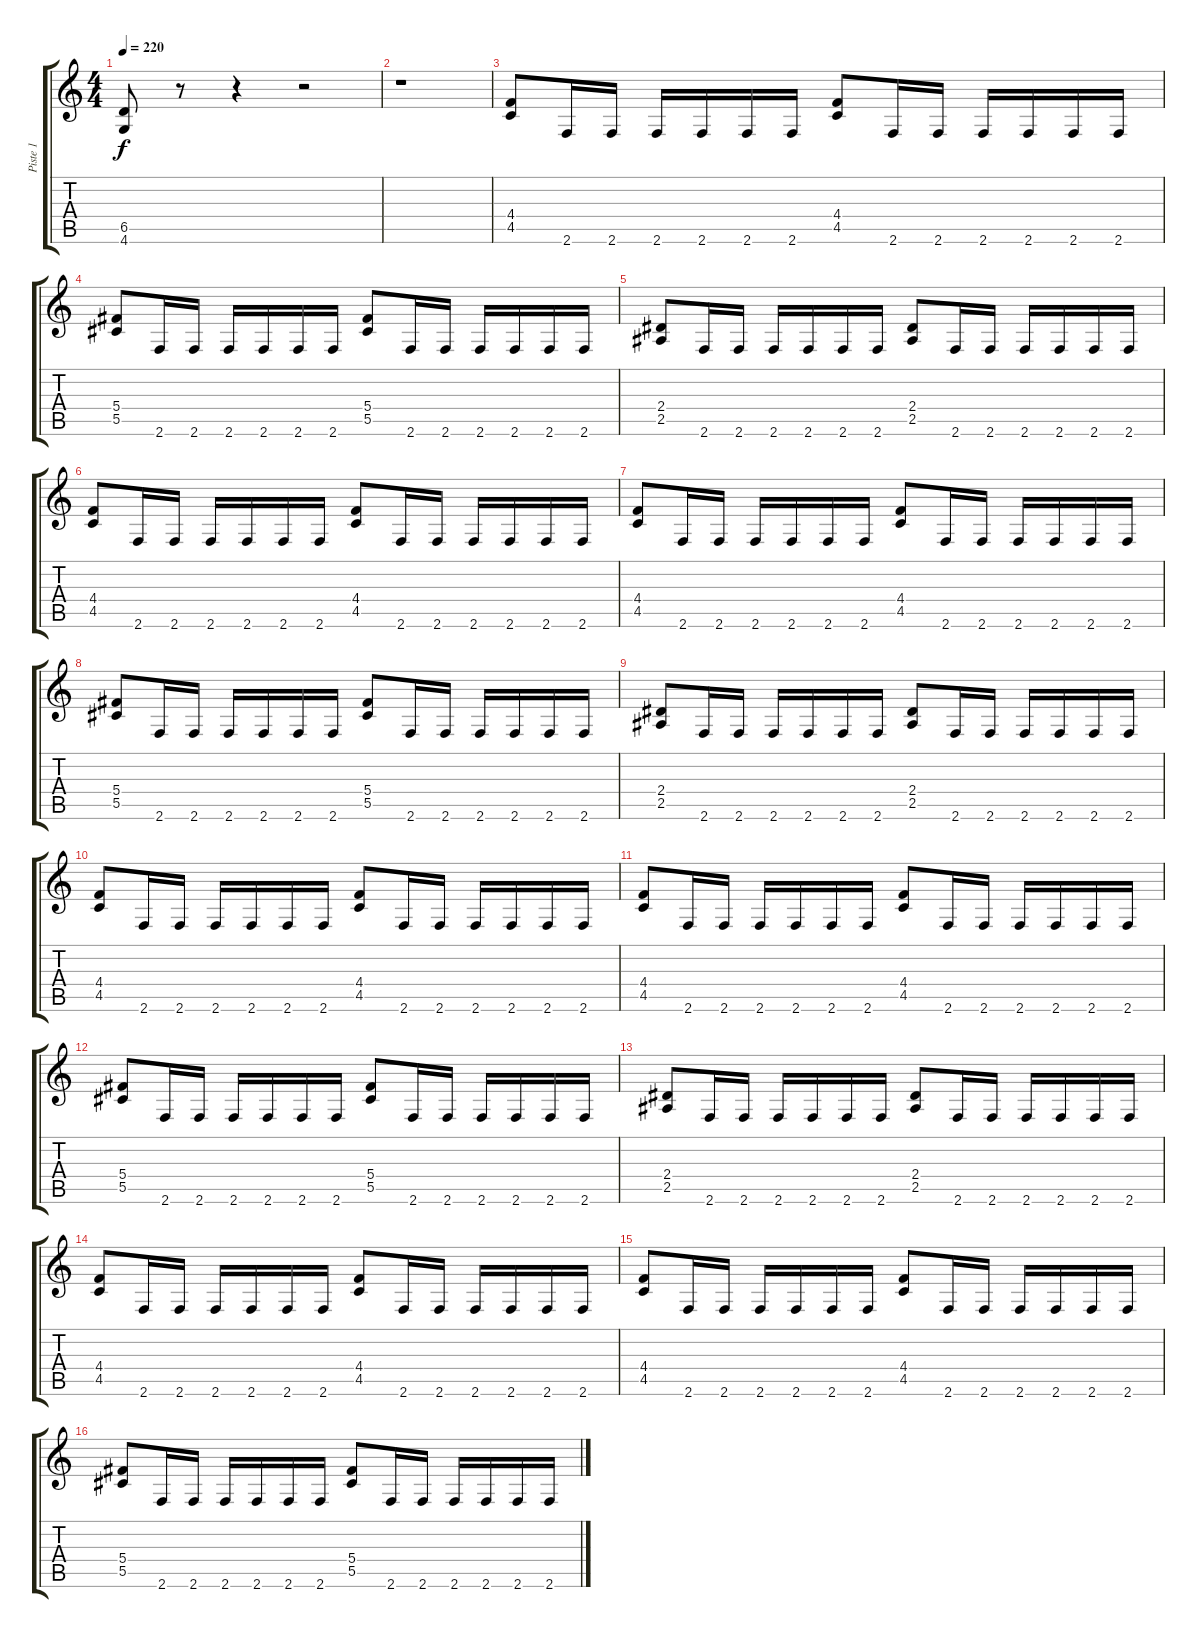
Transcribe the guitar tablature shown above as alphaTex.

\track ("Piste 1" "Piste 1") {instrument distortionguitar}
\staff {score tabs}
\tuning (Eb4 Bb3 Gb3 Db3 Ab2 Eb2) {hide}
\ts (4 4)
\tempo 220
\clef g2
\ks c
(6.5 4.6).8{dy f} r.8 r.4 r.2 |
r.1 |
(4.4 4.5).8 2.6.16 2.6.16 2.6.16 2.6.16 2.6.16 2.6.16 (4.4 4.5).8 2.6.16 2.6.16 2.6.16 2.6.16 2.6.16 2.6.16 |
(5.4 5.5).8 2.6.16 2.6.16 2.6.16 2.6.16 2.6.16 2.6.16 (5.4 5.5).8 2.6.16 2.6.16 2.6.16 2.6.16 2.6.16 2.6.16 |
(2.4 2.5).8 2.6.16 2.6.16 2.6.16 2.6.16 2.6.16 2.6.16 (2.4 2.5).8 2.6.16 2.6.16 2.6.16 2.6.16 2.6.16 2.6.16 |
(4.4 4.5).8 2.6.16 2.6.16 2.6.16 2.6.16 2.6.16 2.6.16 (4.4 4.5).8 2.6.16 2.6.16 2.6.16 2.6.16 2.6.16 2.6.16 |
(4.4 4.5).8 2.6.16 2.6.16 2.6.16 2.6.16 2.6.16 2.6.16 (4.4 4.5).8 2.6.16 2.6.16 2.6.16 2.6.16 2.6.16 2.6.16 |
(5.4 5.5).8 2.6.16 2.6.16 2.6.16 2.6.16 2.6.16 2.6.16 (5.4 5.5).8 2.6.16 2.6.16 2.6.16 2.6.16 2.6.16 2.6.16 |
(2.4 2.5).8 2.6.16 2.6.16 2.6.16 2.6.16 2.6.16 2.6.16 (2.4 2.5).8 2.6.16 2.6.16 2.6.16 2.6.16 2.6.16 2.6.16 |
(4.4 4.5).8 2.6.16 2.6.16 2.6.16 2.6.16 2.6.16 2.6.16 (4.4 4.5).8 2.6.16 2.6.16 2.6.16 2.6.16 2.6.16 2.6.16 |
(4.4 4.5).8 2.6.16 2.6.16 2.6.16 2.6.16 2.6.16 2.6.16 (4.4 4.5).8 2.6.16 2.6.16 2.6.16 2.6.16 2.6.16 2.6.16 |
(5.4 5.5).8 2.6.16 2.6.16 2.6.16 2.6.16 2.6.16 2.6.16 (5.4 5.5).8 2.6.16 2.6.16 2.6.16 2.6.16 2.6.16 2.6.16 |
(2.4 2.5).8 2.6.16 2.6.16 2.6.16 2.6.16 2.6.16 2.6.16 (2.4 2.5).8 2.6.16 2.6.16 2.6.16 2.6.16 2.6.16 2.6.16 |
(4.4 4.5).8 2.6.16 2.6.16 2.6.16 2.6.16 2.6.16 2.6.16 (4.4 4.5).8 2.6.16 2.6.16 2.6.16 2.6.16 2.6.16 2.6.16 |
(4.4 4.5).8 2.6.16 2.6.16 2.6.16 2.6.16 2.6.16 2.6.16 (4.4 4.5).8 2.6.16 2.6.16 2.6.16 2.6.16 2.6.16 2.6.16 |
(5.4 5.5).8 2.6.16 2.6.16 2.6.16 2.6.16 2.6.16 2.6.16 (5.4 5.5).8 2.6.16 2.6.16 2.6.16 2.6.16 2.6.16 2.6.16
